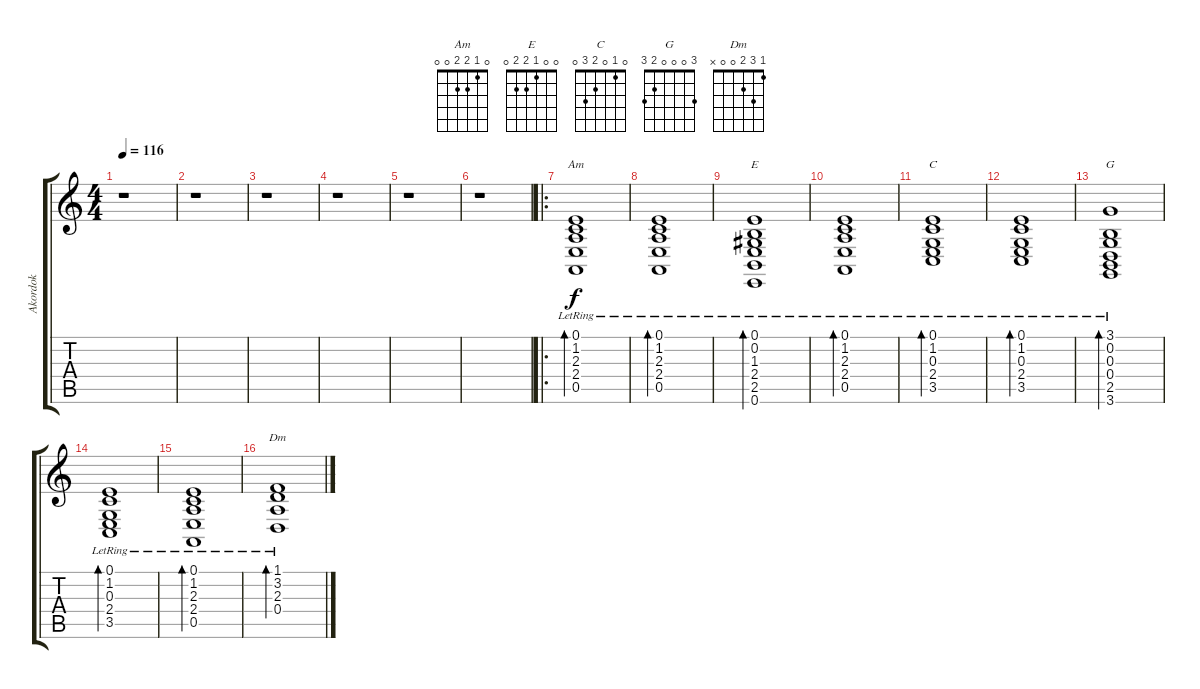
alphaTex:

\track ("Akordok" "Akordok") {instrument fx7echoes}
\staff {score tabs}
\tuning (E4 B3 G3 D3 A2 E2) {hide}
\chord ("Am" 0 1 2 2 0 0)
\chord ("E" 0 0 1 2 2 0)
\chord ("C" 0 1 0 2 3 0)
\chord ("G" 3 0 0 0 2 3)
\chord ("Dm" 1 3 2 0 0 x)
\ts (4 4)
\tempo 116
\clef g2
\ks c
r.1{dy f instrument fx7echoes} |
r.1 |
r.1 |
r.1 |
r.1 |
r.1 |
\ro
(0.1{lr} 1.2{lr} 2.3{lr} 2.4{lr} 0.5{lr}).1{bd 480 ch "Am"} |
(0.1{lr} 1.2{lr} 2.3{lr} 2.4{lr} 0.5{lr}).1{bd 480} |
(0.1{lr} 0.2{lr} 1.3{lr} 2.4{lr} 2.5{lr} 0.6{lr}).1{bd 480 ch "E"} |
(0.1{lr} 1.2{lr} 2.3{lr} 2.4{lr} 0.5{lr}).1{bd 480} |
(0.1{lr} 1.2{lr} 0.3{lr} 2.4{lr} 3.5{lr}).1{bd 480 ch "C"} |
(0.1{lr} 1.2{lr} 0.3{lr} 2.4{lr} 3.5{lr}).1{bd 480} |
(3.1{lr} 0.2{lr} 0.3{lr} 0.4{lr} 2.5{lr} 3.6{lr}).1{bd 480 ch "G"} |
(0.1{lr} 1.2{lr} 0.3{lr} 2.4{lr} 3.5{lr}).1{bd 480} |
(0.1{lr} 1.2{lr} 2.3{lr} 2.4{lr} 0.5{lr}).1{bd 480} |
(1.1{lr} 3.2{lr} 2.3{lr} 0.4{lr}).1{bd 480 ch "Dm"}
